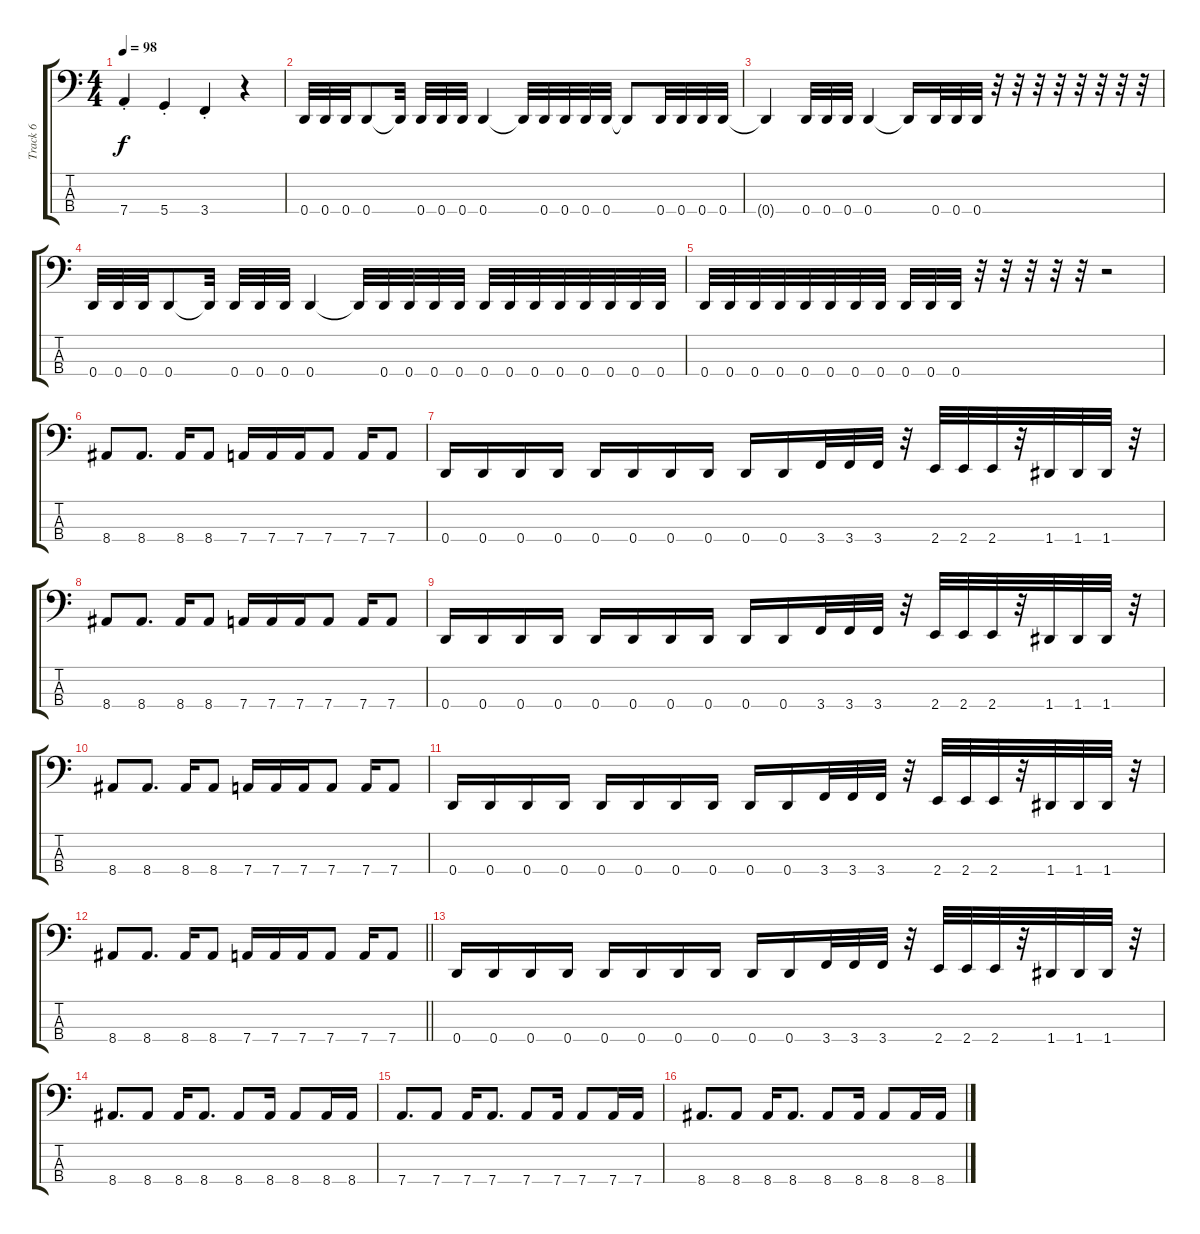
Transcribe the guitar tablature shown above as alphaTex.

\track ("Track 6" "Track 6") {instrument electricbassfinger}
\staff {score tabs}
\tuning (G2 D2 A1 D1) {hide}
\ts (4 4)
\tempo 98
\clef f4
\ks c
7.4{st}.4{dy f} 5.4{st}.4 3.4{st}.4 r.4 |
0.4.32 0.4.32 0.4.32 0.4.8 0.4{t}.32 0.4.32 0.4.32 0.4.32 0.4.4 0.4{t}.32 0.4.32 0.4.32 0.4.32 0.4.32 0.4{t}.8 0.4.32 0.4.32 0.4.32 0.4.32 |
0.4{t}.4 0.4.32 0.4.32 0.4.32 0.4.4 0.4{t}.16 0.4.32 0.4.32 0.4.32 r.32 r.32 r.32 r.32 r.32 r.32 r.32 r.32 |
0.4.32 0.4.32 0.4.32 0.4.8 0.4{t}.32 0.4.32 0.4.32 0.4.32 0.4.4 0.4{t}.32 0.4.32 0.4.32 0.4.32 0.4.32 0.4.32 0.4.32 0.4.32 0.4.32 0.4.32 0.4.32 0.4.32 0.4.32 |
0.4.32 0.4.32 0.4.32 0.4.32 0.4.32 0.4.32 0.4.32 0.4.32 0.4.32 0.4.32 0.4.32 r.32 r.32 r.32 r.32 r.32 r.2 |
8.4.8 8.4.8{d} 8.4.16 8.4.8 7.4.16 7.4.16 7.4.16 7.4.8 7.4.16 7.4.8 |
0.4.16 0.4.16 0.4.16 0.4.16 0.4.16 0.4.16 0.4.16 0.4.16 0.4.16 0.4.16 3.4.32 3.4.32 3.4.32 r.32 2.4.32 2.4.32 2.4.32 r.32 1.4.32 1.4.32 1.4.32 r.32 |
8.4.8 8.4.8{d} 8.4.16 8.4.8 7.4.16 7.4.16 7.4.16 7.4.8 7.4.16 7.4.8 |
0.4.16 0.4.16 0.4.16 0.4.16 0.4.16 0.4.16 0.4.16 0.4.16 0.4.16 0.4.16 3.4.32 3.4.32 3.4.32 r.32 2.4.32 2.4.32 2.4.32 r.32 1.4.32 1.4.32 1.4.32 r.32 |
8.4.8 8.4.8{d} 8.4.16 8.4.8 7.4.16 7.4.16 7.4.16 7.4.8 7.4.16 7.4.8 |
0.4.16 0.4.16 0.4.16 0.4.16 0.4.16 0.4.16 0.4.16 0.4.16 0.4.16 0.4.16 3.4.32 3.4.32 3.4.32 r.32 2.4.32 2.4.32 2.4.32 r.32 1.4.32 1.4.32 1.4.32 r.32 |
\barLineRight lightlight
8.4.8 8.4.8{d} 8.4.16 8.4.8 7.4.16 7.4.16 7.4.16 7.4.8 7.4.16 7.4.8 |
\section ("" "")
0.4.16 0.4.16 0.4.16 0.4.16 0.4.16 0.4.16 0.4.16 0.4.16 0.4.16 0.4.16 3.4.32 3.4.32 3.4.32 r.32 2.4.32 2.4.32 2.4.32 r.32 1.4.32 1.4.32 1.4.32 r.32 |
8.4.8{d} 8.4.8 8.4.16 8.4.8{d} 8.4.8 8.4.16 8.4.8 8.4.16 8.4.16 |
7.4.8{d} 7.4.8 7.4.16 7.4.8{d} 7.4.8 7.4.16 7.4.8 7.4.16 7.4.16 |
8.4.8{d} 8.4.8 8.4.16 8.4.8{d} 8.4.8 8.4.16 8.4.8 8.4.16 8.4.16
